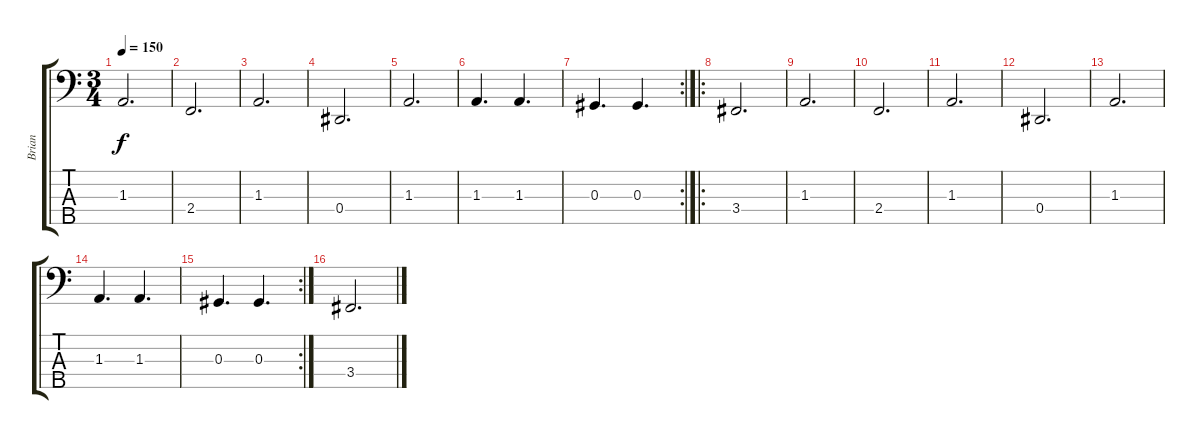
\track ("Brian" "Brian") {instrument electricbasspick}
\staff {score tabs}
\tuning (Gb2 Db2 Ab1 Eb1 Bb0) {hide}
\ts (3 4)
\tempo 150
\clef f4
\ks c
1.3.2{d dy f} |
2.4.2{d} |
1.3.2{d} |
0.4.2{d} |
1.3.2{d} |
1.3.4{d} 1.3.4{d} |
\rc 2
0.3.4{d} 0.3.4{d} |
\ro
3.4.2{d} |
1.3.2{d} |
2.4.2{d} |
1.3.2{d} |
0.4.2{d} |
1.3.2{d} |
1.3.4{d} 1.3.4{d} |
\rc 2
0.3.4{d} 0.3.4{d} |
3.4.2{d}
